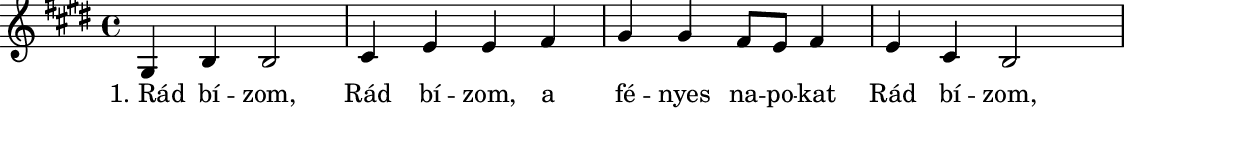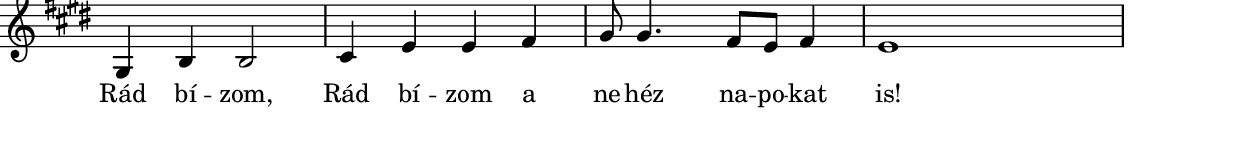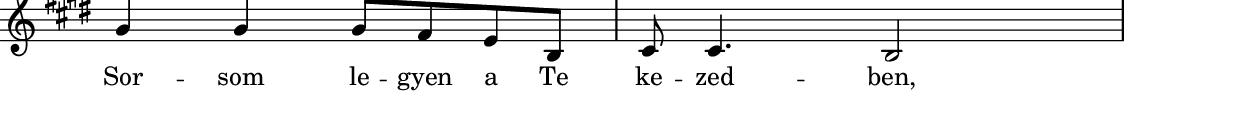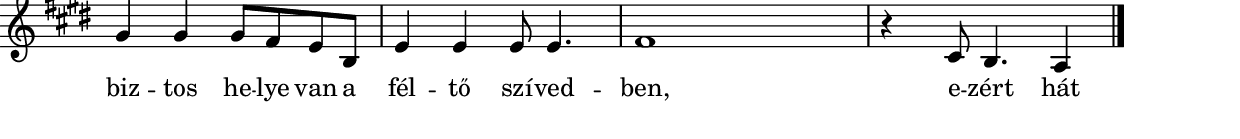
% MusicXML to Lilypond converter by Kovi

szovegAAA = \lyricmode {  "1. Rád" "bí" -- "zom," "Rád" "bí" -- "zom," "a" "fé" -- "nyes" "na" -- "po" -- "kat" "Rád" "bí" -- "zom," "Rád" "bí" -- "zom," "Rád" "bí" -- "zom" "a" "ne" -- "héz" "na" -- "po" -- "kat" "is!" "Sor" -- "som" "le" -- "gyen" "a" "Te" "ke" -- "zed" -- "ben," "biz" -- "tos" "he" -- "lye" "van" "a" "fél" -- "tő" "szí" -- "ved" -- "ben," "e" -- "zért" "hát"  }

% Analyzing...
% 1 parts
% 1 Staff
% forceBassClefActive = 
melody = {
% 52 notes in the part
% 1 voices

\new Staff
\new Voice {
% 52 notes
% 14 mesaures

\override Score.RehearsalMark #'break-visibility = #begin-of-line-invisible
% Measure 1
\clef "treble"
\key e \major
\time 4/4 
gis4 b4 b2 
% Measure 2
cis'4 e'4 e'4 fis'4 
% Measure 3
gis'4 gis'4 fis'8 e'8 fis'4 
% Measure 4
e'4 cis'4 b2 
% Measure 5
\break
gis4 b4 b2 
% Measure 6
cis'4 e'4 e'4 fis'4 
% Measure 7
gis'8 gis'4. fis'8 e'8 fis'4 
% Measure 8
e'1 
\override Score.RehearsalMark #'self-alignment-X = #RIGHT
\mark \markup{\fontsize #-0.5 {"Fine"}}

% Measure 9
\break
gis'4 gis'4 gis'8 fis'8 e'8 b8 
% Measure 10
cis'8 cis'4. b2 
% Measure 11
\break
gis'4 gis'4 gis'8 fis'8 e'8 b8 
% Measure 12
e'4 e'4 e'8 e'4. 
% Measure 13
fis'1 
% Measure 14
r4 cis'8 b4. a4 \bar "|." 
} % voice
\addlyrics { \szovegAAA }

} % melody


harmonies = \chordmode {
% 17 chords
\germanChords
e4 s4 s4 s4 a4 s4 s4 s4 e4 s4 b4:7 s4 a4 s4 b4:7 s4 e4 s4 s4 s4 a4 s4 s4 s4 e4 s4 b4:7 s4 e4 s4 s4 s4 e4 s4 s4 s4 a4 s4 e4 s4 e4 s4 s4 s4 s4 s4 s4 s4 b4:7 s4 s4 s4 b4:7
}

\include "../../definitions.ly"
